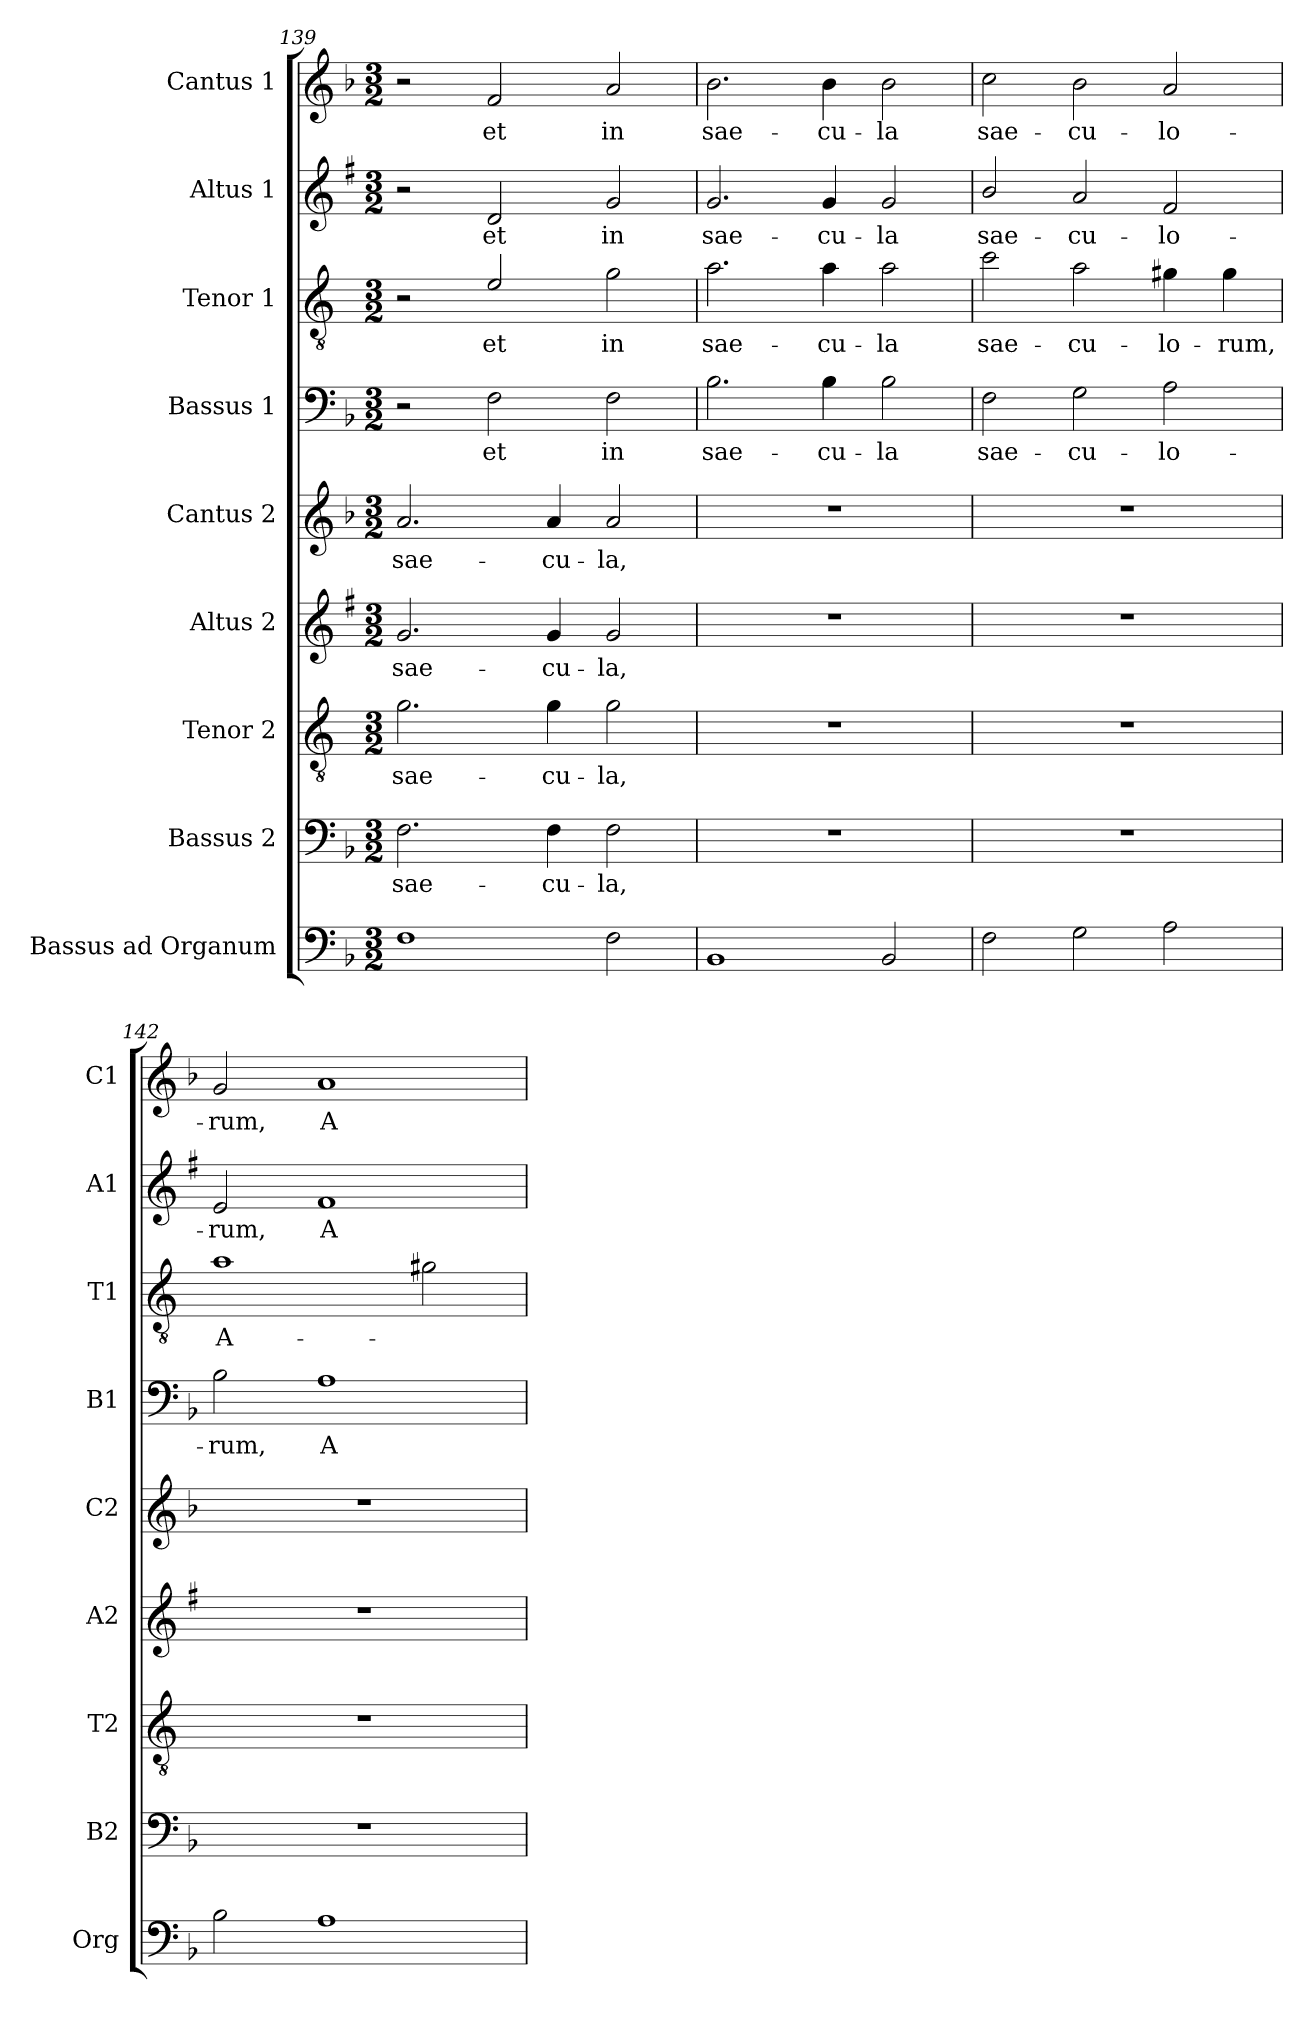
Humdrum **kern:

**kern	**kern	**text	**kern	**text	**kern	**text	**kern	**text	**kern	**text	**kern	**text	**kern	**text	**kern	**text
*part9	*part8	*part8	*part7	*part7	*part6	*part6	*part5	*part5	*part4	*part4	*part3	*part3	*part2	*part2	*part1	*part1
*staff9	*staff8	*staff8	*staff7	*staff7	*staff6	*staff6	*staff5	*staff5	*staff4	*staff4	*staff3	*staff3	*staff2	*staff2	*staff1	*staff1
*I"Bassus ad Organum	*I"Bassus 2	*	*I"Tenor 2	*	*I"Altus 2	*	*I"Cantus 2	*	*I"Bassus 1	*	*I"Tenor 1	*	*I"Altus 1	*	*I"Cantus 1	*
*I'Org	*I'B2	*	*I'T2	*	*I'A2	*	*I'C2	*	*I'B1	*	*I'T1	*	*I'A1	*	*I'C1	*
*clefF4	*clefF4	*	*clefGv2	*	*clefG2	*	*clefG2	*	*clefF4	*	*clefGv2	*	*clefG2	*	*clefG2	*
*	*	*	*ITrd4c7	*	*ITrd1c2	*	*	*	*	*	*ITrd4c7	*	*ITrd1c2	*	*	*
*k[b-]	*k[b-]	*	*k[b-]	*	*k[b-]	*	*k[b-]	*	*k[b-]	*	*k[b-]	*	*k[b-]	*	*k[b-]	*
*F:	*F:	*	*F:	*	*F:	*	*F:	*	*F:	*	*F:	*	*F:	*	*F:	*
*M3/2	*M3/2	*	*M3/2	*	*M3/2	*	*M3/2	*	*M3/2	*	*M3/2	*	*M3/2	*	*M3/2	*
=139	=139	=139	=139	=139	=139	=139	=139	=139	=139	=139	=139	=139	=139	=139	=139	=139
!	!	!LO:LY:b	!	!LO:LY:b	!	!LO:LY:b	!	!LO:LY:b	!	!	!	!	!	!	!	!
1F	2.F\	sae-	2.c\	sae-	2.f/	sae-	2.a/	sae-	2r	.	2r	.	2r	.	2r	.
!	!	!	!	!	!	!	!	!	!	!LO:LY:b	!	!LO:LY:b	!	!LO:LY:b	!	!LO:LY:b
.	.	.	.	.	.	.	.	.	2F\	et	2A/	et	2c/	et	2f/	et
!	!	!LO:LY:b	!	!LO:LY:b	!	!LO:LY:b	!	!LO:LY:b	!	!	!	!	!	!	!	!
.	4F\	-cu-	4c\	-cu-	4f/	-cu-	4a/	-cu-	.	.	.	.	.	.	.	.
!	!	!LO:LY:b	!	!LO:LY:b	!	!LO:LY:b	!	!LO:LY:b	!	!LO:LY:b	!	!LO:LY:b	!	!LO:LY:b	!	!LO:LY:b
2F\	2F\	-la,	2c\	-la,	2f/	-la,	2a/	-la,	2F\	in	2c\	in	2f/	in	2a/	in
=140	=140	=140	=140	=140	=140	=140	=140	=140	=140	=140	=140	=140	=140	=140	=140	=140
!	!	!	!	!	!	!	!	!	!	!LO:LY:b	!	!LO:LY:b	!	!LO:LY:b	!	!LO:LY:b
1BB-	1.r	.	1.r	.	1.r	.	1.r	.	2.B-\	sae-	2.d\	sae-	2.f/	sae-	2.b-\	sae-
!	!	!	!	!	!	!	!	!	!	!LO:LY:b	!	!LO:LY:b	!	!LO:LY:b	!	!LO:LY:b
.	.	.	.	.	.	.	.	.	4B-\	-cu-	4d\	-cu-	4f/	-cu-	4b-\	-cu-
!	!	!	!	!	!	!	!	!	!	!LO:LY:b	!	!LO:LY:b	!	!LO:LY:b	!	!LO:LY:b
2BB-/	.	.	.	.	.	.	.	.	2B-\	-la	2d\	-la	2f/	-la	2b-\	-la
=141	=141	=141	=141	=141	=141	=141	=141	=141	=141	=141	=141	=141	=141	=141	=141	=141
!	!	!	!	!	!	!	!	!	!	!LO:LY:b	!	!LO:LY:b	!	!LO:LY:b	!	!LO:LY:b
2F\	1.r	.	1.r	.	1.r	.	1.r	.	2F\	sae-	2f\	sae-	2a/	sae-	2cc\	sae-
!	!	!	!	!	!	!	!	!	!	!LO:LY:b	!	!LO:LY:b	!	!LO:LY:b	!	!LO:LY:b
2G\	.	.	.	.	.	.	.	.	2G\	-cu-	2d\	-cu-	2g/	-cu-	2b-\	-cu-
!	!	!	!	!	!	!	!	!	!	!LO:LY:b	!	!LO:LY:b	!	!LO:LY:b	!	!LO:LY:b
2A\	.	.	.	.	.	.	.	.	2A\	-lo-	4c#X\	-lo-	2e/	-lo-	2a/	-lo-
!	!	!	!	!	!	!	!	!	!	!	!	!LO:LY:b	!	!	!	!
.	.	.	.	.	.	.	.	.	.	.	4c#\	-rum,	.	.	.	.
=142	=142	=142	=142	=142	=142	=142	=142	=142	=142	=142	=142	=142	=142	=142	=142	=142
!	!	!	!	!	!	!	!	!	!	!LO:LY:b	!	!LO:LY:b	!	!LO:LY:b	!	!LO:LY:b
2B-\	1.r	.	1.r	.	1.r	.	1.r	.	2B-\	-rum,	1d	A-	2d/	-rum,	2g/	-rum,
!	!	!	!	!	!	!	!	!	!	!LO:LY:b	!	!	!	!LO:LY:b	!	!LO:LY:b
1A	.	.	.	.	.	.	.	.	1A	A-	.	.	1e	A-	1a	A-
.	.	.	.	.	.	.	.	.	.	.	2c#X\	.	.	.	.	.
=	=	=	=	=	=	=	=	=	=	=	=	=	=	=	=	=
*-	*-	*-	*-	*-	*-	*-	*-	*-	*-	*-	*-	*-	*-	*-	*-	*-
